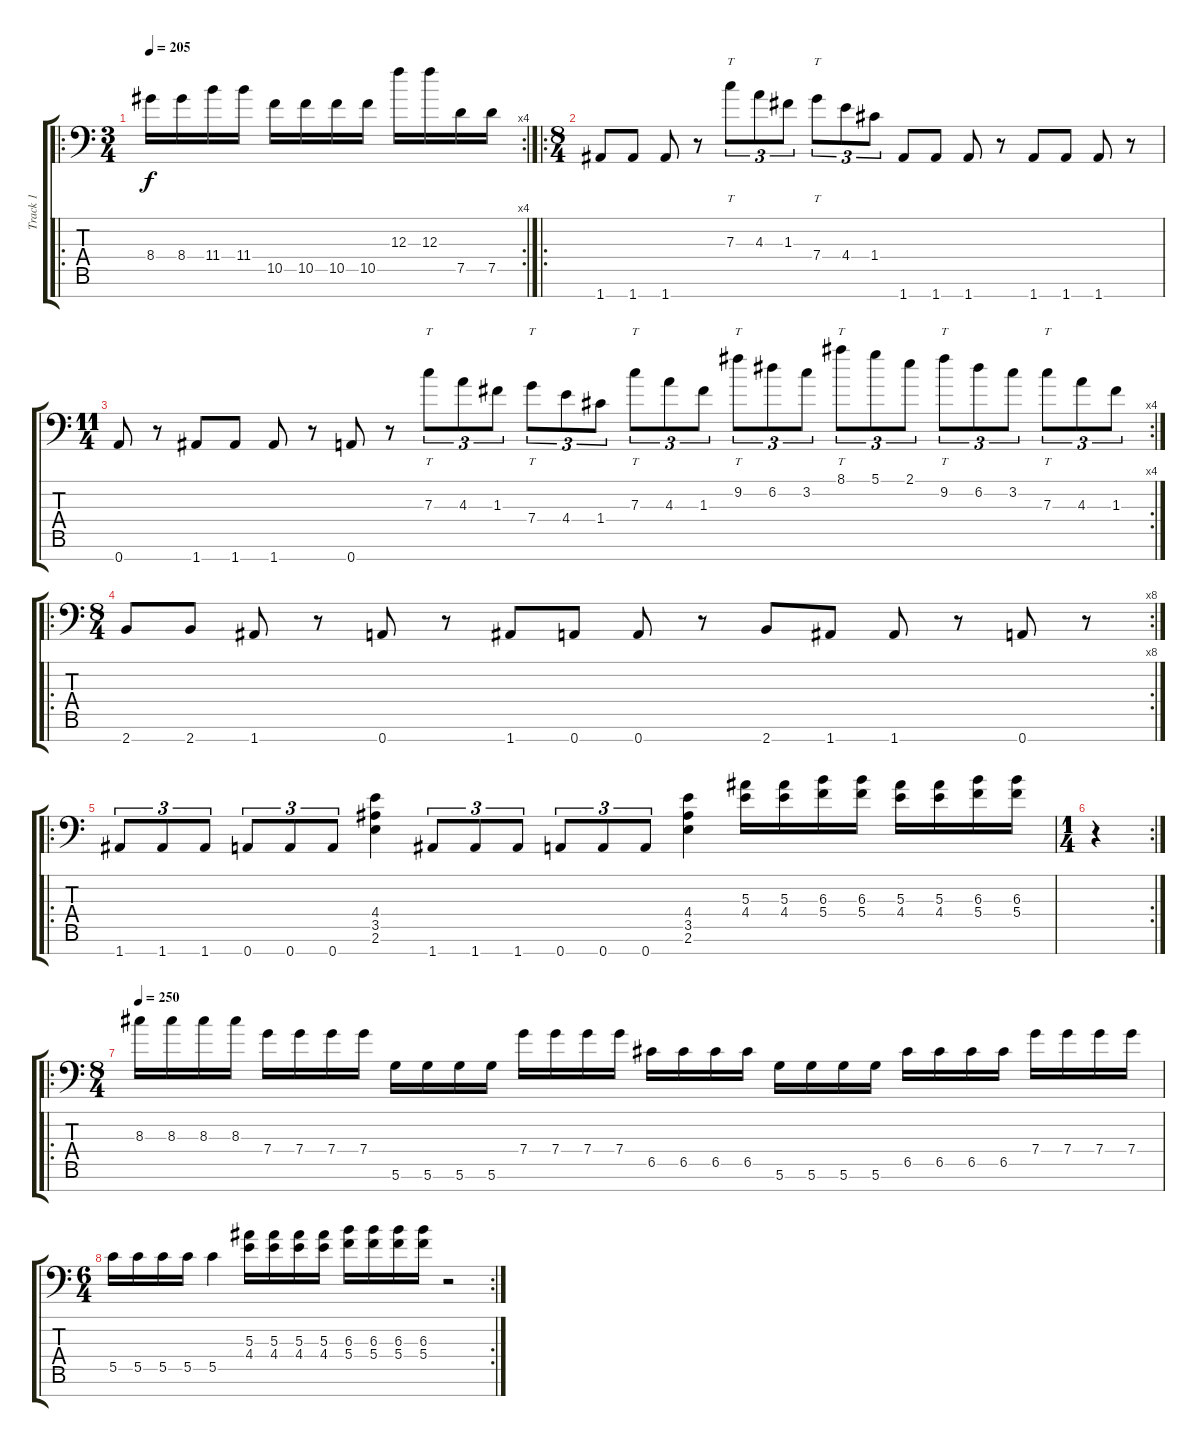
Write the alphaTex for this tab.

\track ("Track 1" "Track 1") {instrument distortionguitar}
\staff {score tabs}
\tuning (D4 A3 F3 C3 G2 D2 A1) {hide}
\ro
\rc 4
\ts (3 4)
\tempo 205
\clef f4
\ks c
8.4.16{dy f} 8.4.16 11.4.16 11.4.16 10.5.16 10.5.16 10.5.16 10.5.16 12.3.16 12.3.16 7.5.16 7.5.16 |
\ro
\ts (8 4)
1.7.8 1.7.8 1.7.8 r.8 7.3.8{tt tu (3 2)} 4.3.8{tu (3 2)} 1.3.8{tu (3 2)} 7.4.8{tt tu (3 2)} 4.4.8{tu (3 2)} 1.4.8{tu (3 2)} 1.7.8 1.7.8 1.7.8 r.8 1.7.8 1.7.8 1.7.8 r.8 |
\rc 4
\ts (11 4)
0.7.8 r.8 1.7.8 1.7.8 1.7.8 r.8 0.7.8 r.8 7.3.8{tt tu (3 2)} 4.3.8{tu (3 2)} 1.3.8{tu (3 2)} 7.4.8{tt tu (3 2)} 4.4.8{tu (3 2)} 1.4.8{tu (3 2)} 7.3.8{tt tu (3 2)} 4.3.8{tu (3 2)} 1.3.8{tu (3 2)} 9.2.8{tt tu (3 2)} 6.2.8{tu (3 2)} 3.2.8{tu (3 2)} 8.1.8{tt tu (3 2)} 5.1.8{tu (3 2)} 2.1.8{tu (3 2)} 9.2.8{tt tu (3 2)} 6.2.8{tu (3 2)} 3.2.8{tu (3 2)} 7.3.8{tt tu (3 2)} 4.3.8{tu (3 2)} 1.3.8{tu (3 2)} |
\ro
\rc 8
\ts (8 4)
2.7.8 2.7.8 1.7.8 r.8 0.7.8 r.8 1.7.8 0.7.8 0.7.8 r.8 2.7.8 1.7.8 1.7.8 r.8 0.7.8 r.8 |
\ro
1.7.8{tu (3 2)} 1.7.8{tu (3 2)} 1.7.8{tu (3 2)} 0.7.8{tu (3 2)} 0.7.8{tu (3 2)} 0.7.8{tu (3 2)} (4.4 3.5 2.6).4 1.7.8{tu (3 2)} 1.7.8{tu (3 2)} 1.7.8{tu (3 2)} 0.7.8{tu (3 2)} 0.7.8{tu (3 2)} 0.7.8{tu (3 2)} (4.4 3.5 2.6).4 (5.3 4.4).16 (5.3 4.4).16 (6.3 5.4).16 (6.3 5.4).16 (5.3 4.4).16 (5.3 4.4).16 (6.3 5.4).16 (6.3 5.4).16 |
\rc 2
\ts (1 4)
r.4 |
\ro
\ts (8 4)
\tempo 250
8.3.16 8.3.16 8.3.16 8.3.16 7.4.16 7.4.16 7.4.16 7.4.16 5.6.16 5.6.16 5.6.16 5.6.16 7.4.16 7.4.16 7.4.16 7.4.16 6.5.16 6.5.16 6.5.16 6.5.16 5.6.16 5.6.16 5.6.16 5.6.16 6.5.16 6.5.16 6.5.16 6.5.16 7.4.16 7.4.16 7.4.16 7.4.16 |
\rc 2
\ts (6 4)
5.5.16 5.5.16 5.5.16 5.5.16 5.5.4 (5.3 4.4).16 (5.3 4.4).16 (5.3 4.4).16 (5.3 4.4).16 (6.3 5.4).16 (6.3 5.4).16 (6.3 5.4).16 (6.3 5.4).16 r.2
